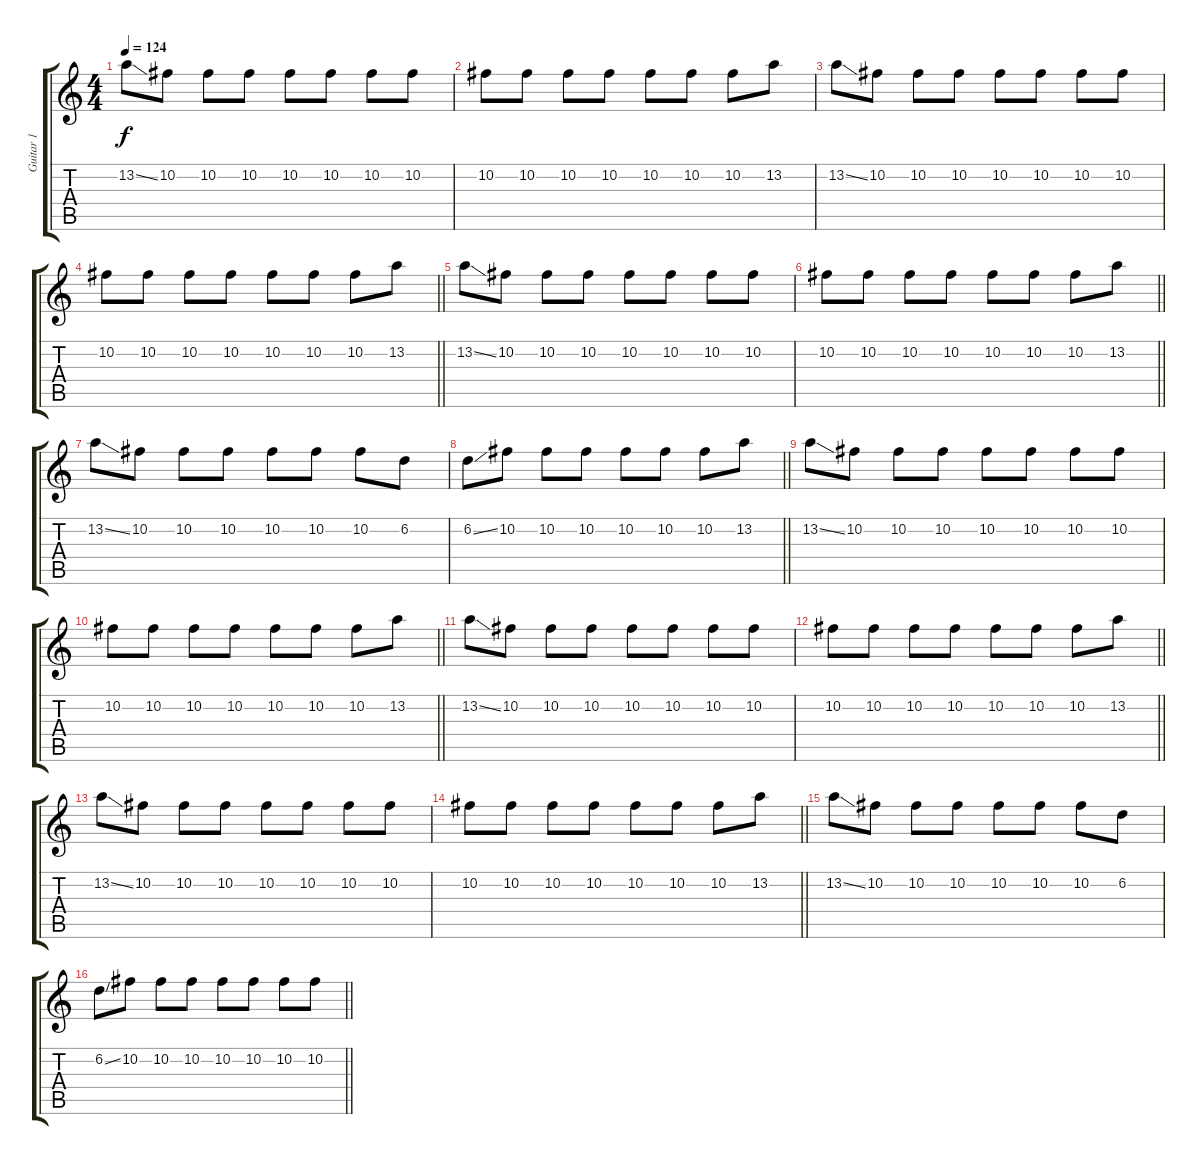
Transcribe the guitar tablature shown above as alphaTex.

\track ("Guitar 1" "Guitar 1") {instrument electricguitarjazz}
\staff {score tabs}
\tuning (Db4 Ab3 E3 B2 Gb2 B1) {hide}
\ts (4 4)
\section ("" "")
\tempo 124
\clef g2
\ks c
13.2{ss}.8{dy f volume 6 instrument electricguitarjazz} 10.2.8 10.2.8 10.2.8 10.2.8 10.2.8 10.2.8 10.2.8 |
10.2.8 10.2.8 10.2.8 10.2.8 10.2.8 10.2.8 10.2.8 13.2.8 |
13.2{ss}.8 10.2.8 10.2.8 10.2.8 10.2.8 10.2.8 10.2.8 10.2.8 |
\barLineRight lightlight
10.2.8 10.2.8 10.2.8 10.2.8 10.2.8 10.2.8 10.2.8 13.2.8 |
13.2{ss}.8 10.2.8 10.2.8 10.2.8 10.2.8 10.2.8 10.2.8 10.2.8 |
\barLineRight lightlight
10.2.8 10.2.8 10.2.8 10.2.8 10.2.8 10.2.8 10.2.8 13.2.8 |
13.2{ss}.8 10.2.8 10.2.8 10.2.8 10.2.8 10.2.8 10.2.8 6.2.8 |
\barLineRight lightlight
6.2{ss}.8 10.2.8 10.2.8 10.2.8 10.2.8 10.2.8 10.2.8 13.2.8 |
13.2{ss}.8 10.2.8 10.2.8 10.2.8 10.2.8 10.2.8 10.2.8 10.2.8 |
\barLineRight lightlight
10.2.8 10.2.8 10.2.8 10.2.8 10.2.8 10.2.8 10.2.8 13.2.8 |
13.2{ss}.8 10.2.8 10.2.8 10.2.8 10.2.8 10.2.8 10.2.8 10.2.8 |
\barLineRight lightlight
10.2.8 10.2.8 10.2.8 10.2.8 10.2.8 10.2.8 10.2.8 13.2.8 |
13.2{ss}.8 10.2.8 10.2.8 10.2.8 10.2.8 10.2.8 10.2.8 10.2.8 |
\barLineRight lightlight
10.2.8 10.2.8 10.2.8 10.2.8 10.2.8 10.2.8 10.2.8 13.2.8 |
13.2{ss}.8 10.2.8 10.2.8 10.2.8 10.2.8 10.2.8 10.2.8 6.2.8 |
\barLineRight lightlight
6.2{ss}.8 10.2.8 10.2.8 10.2.8 10.2.8 10.2.8 10.2.8 10.2.8
